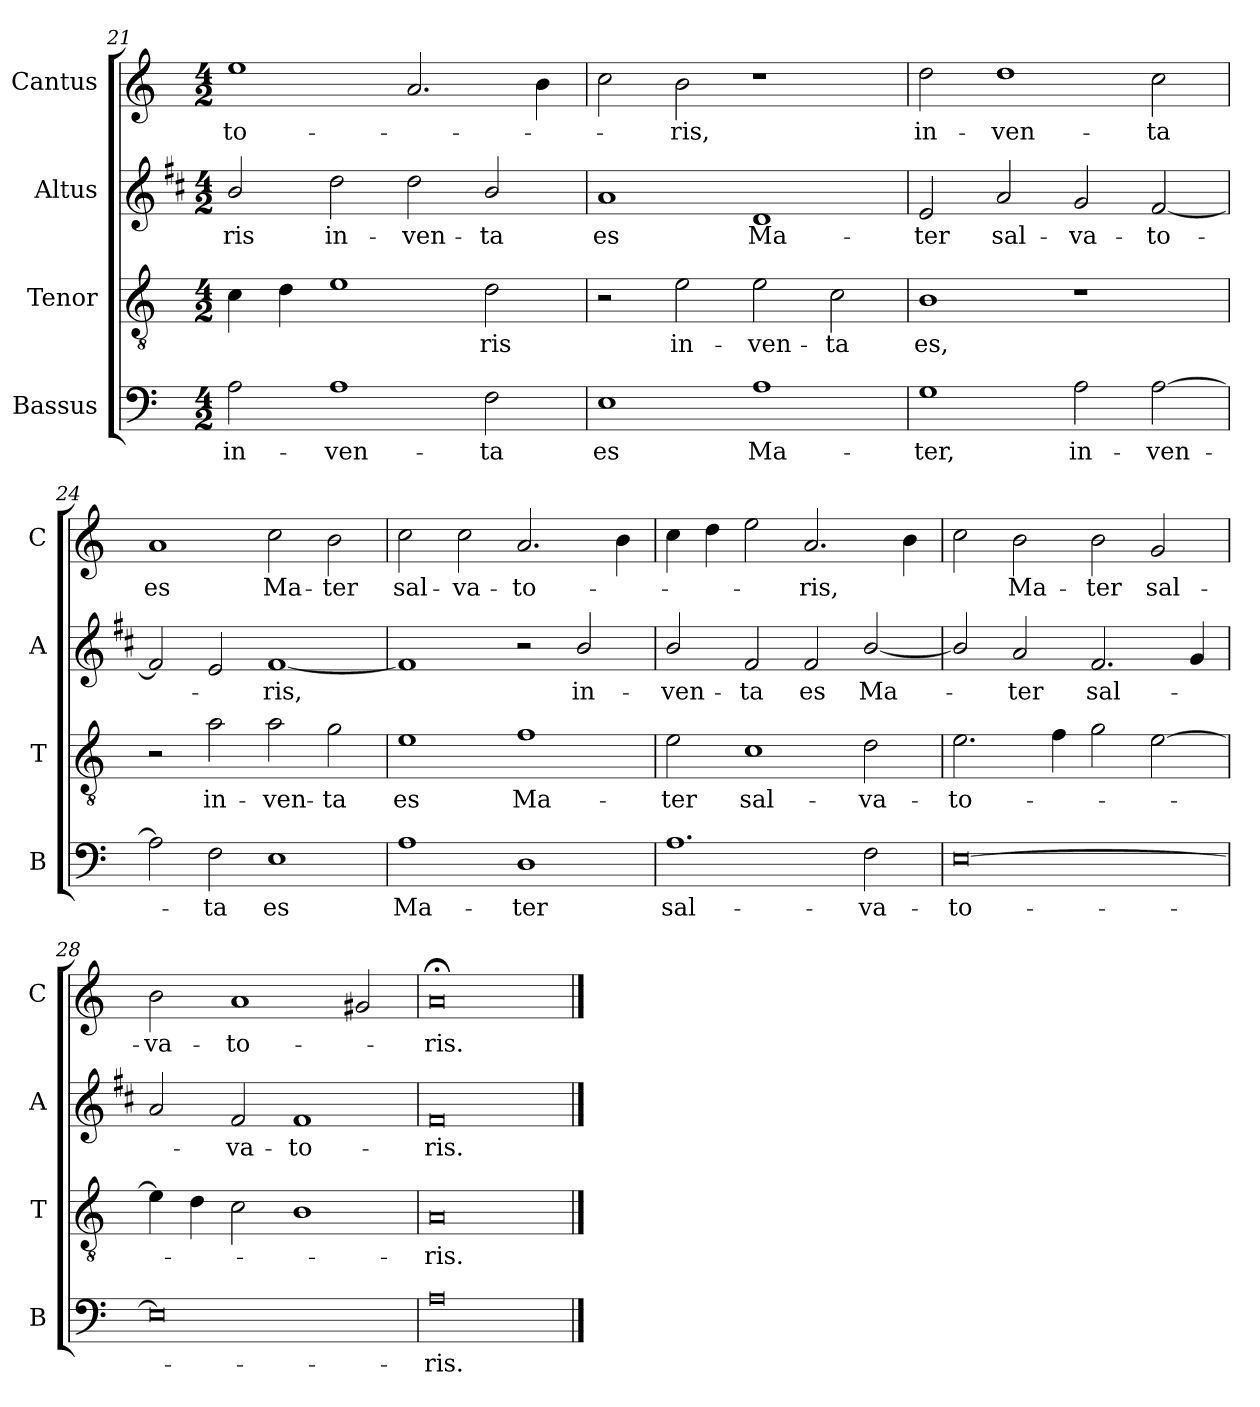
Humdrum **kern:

**kern	**text	**kern	**text	**kern	**text	**kern	**text
*part4	*part4	*part3	*part3	*part2	*part2	*part1	*part1
*staff4	*staff4	*staff3	*staff3	*staff2	*staff2	*staff1	*staff1
*I"Bassus	*	*I"Tenor	*	*I"Altus	*	*I"Cantus	*
*I'B	*	*I'T	*	*I'A	*	*I'C	*
!!LO:PB:g=z
*clefF4	*	*clefGv2	*	*clefG2	*	*clefG2	*
*	*	*	*	*ITrd1c2	*	*	*
*k[]	*	*k[]	*	*k[]	*	*k[]	*
*C:	*	*C:	*	*C:	*	*C:	*
*M4/2	*	*M4/2	*	*M4/2	*	*M4/2	*
=21	=21	=21	=21	=21	=21	=21	=21
!	!LO:LY:b	!	!	!	!LO:LY:b	!	!LO:LY:b
2A\	in-	4c\	.	2a/	-ris	1ee	-to-
.	.	4d\	.	.	.	.	.
!	!LO:LY:b	!	!	!	!LO:LY:b	!	!
1A	-ven-	1e	.	2cc\	in-	.	.
!	!	!	!	!	!LO:LY:b	!	!
.	.	.	.	2cc\	-ven-	2.a/	.
!	!LO:LY:b	!	!LO:LY:b	!	!LO:LY:b	!	!
2F\	-ta	2d\	-ris	2a/	-ta	.	.
.	.	.	.	.	.	4b\	.
=22	=22	=22	=22	=22	=22	=22	=22
!	!LO:LY:b	!	!	!	!LO:LY:b	!	!
1E	es	2r	.	1g	es	2cc\	.
!	!	!	!LO:LY:b	!	!	!	!LO:LY:b
.	.	2e\	in-	.	.	2b\	-ris,
!	!LO:LY:b	!	!LO:LY:b	!	!LO:LY:b	!	!
1A	Ma-	2e\	-ven-	1c	Ma-	1r	.
!	!	!	!LO:LY:b	!	!	!	!
.	.	2c\	-ta	.	.	.	.
=23	=23	=23	=23	=23	=23	=23	=23
!	!LO:LY:b	!	!LO:LY:b	!	!LO:LY:b	!	!LO:LY:b
1G	-ter,	1B	es,	2d/	-ter	2dd\	in-
!	!	!	!	!	!LO:LY:b	!	!LO:LY:b
.	.	.	.	2g/	sal-	1dd	-ven-
!	!LO:LY:b	!	!	!	!LO:LY:b	!	!
2A\	in-	1r	.	2f/	-va-	.	.
!	!LO:LY:b	!	!	!	!LO:LY:b	!	!LO:LY:b
[2A\	-ven-	.	.	[2e/	-to-	2cc\	-ta
=24	=24	=24	=24	=24	=24	=24	=24
!	!	!	!	!	!	!	!LO:LY:b
2A\]	.	2r	.	2e/]	.	1a	es
!	!LO:LY:b	!	!LO:LY:b	!	!	!	!
2F\	-ta	2a\	in-	2d/	.	.	.
!	!LO:LY:b	!	!LO:LY:b	!	!LO:LY:b	!	!LO:LY:b
1E	es	2a\	-ven-	[1e	-ris,	2cc\	Ma-
!	!	!	!LO:LY:b	!	!	!	!LO:LY:b
.	.	2g\	-ta	.	.	2b\	-ter
=25	=25	=25	=25	=25	=25	=25	=25
!	!LO:LY:b	!	!LO:LY:b	!	!	!	!LO:LY:b
1A	Ma-	1e	es	1e]	.	2cc\	sal-
!	!	!	!	!	!	!	!LO:LY:b
.	.	.	.	.	.	2cc\	-va-
!	!LO:LY:b	!	!LO:LY:b	!	!	!	!LO:LY:b
1D	-ter	1f	Ma-	2r	.	2.a/	-to-
!	!	!	!	!	!LO:LY:b	!	!
.	.	.	.	2a/	in-	.	.
.	.	.	.	.	.	4b\	.
!!LO:LB:g=z
=26	=26	=26	=26	=26	=26	=26	=26
!	!LO:LY:b	!	!LO:LY:b	!	!LO:LY:b	!	!
1.A	sal-	2e\	-ter	2a/	-ven-	4cc\	.
.	.	.	.	.	.	4dd\	.
!	!	!	!LO:LY:b	!	!LO:LY:b	!	!
.	.	1c	sal-	2e/	-ta	2ee\	.
!	!	!	!	!	!LO:LY:b	!	!LO:LY:b
.	.	.	.	2e/	es	2.a/	-ris,
!	!LO:LY:b	!	!LO:LY:b	!	!LO:LY:b	!	!
2F\	-va-	2d\	-va-	[2a/	Ma-	.	.
.	.	.	.	.	.	4b\	.
=27	=27	=27	=27	=27	=27	=27	=27
!	!LO:LY:b	!	!LO:LY:b	!	!	!	!
[0E	-to-	2.e\	-to-	2a/]	.	2cc\	.
!	!	!	!	!	!LO:LY:b	!	!LO:LY:b
.	.	.	.	2g/	-ter	2b\	Ma-
.	.	4f\	.	.	.	.	.
!	!	!	!	!	!LO:LY:b	!	!LO:LY:b
.	.	2g\	.	2.e/	sal-	2b\	-ter
!	!	!	!	!	!	!	!LO:LY:b
.	.	[2e\	.	.	.	2g/	sal-
.	.	.	.	4f/	.	.	.
=28	=28	=28	=28	=28	=28	=28	=28
!	!	!	!	!	!	!	!LO:LY:b
0E]	.	4e\]	.	2g/	.	2b\	-va-
.	.	4d\	.	.	.	.	.
!	!	!	!	!	!LO:LY:b	!	!LO:LY:b
.	.	2c\	.	2e/	-va-	1a	-to-
!	!	!	!	!	!LO:LY:b	!	!
.	.	1B	.	1e	-to-	.	.
.	.	.	.	.	.	2g#X/	.
=29	=29	=29	=29	=29	=29	=29	=29
!	!LO:LY:b	!	!LO:LY:b	!	!LO:LY:b	!	!LO:LY:b
0A	-ris.	0A	-ris.	0e	-ris.	0a;<	-ris.
==	==	==	==	==	==	==	==
*-	*-	*-	*-	*-	*-	*-	*-
